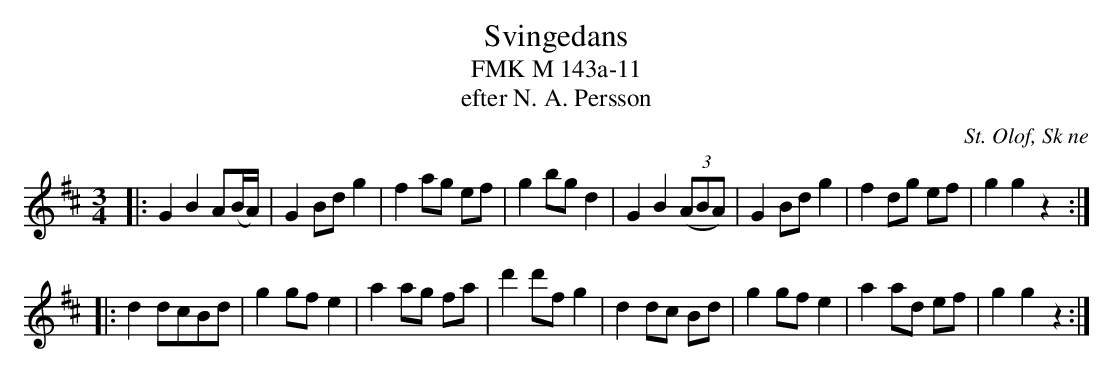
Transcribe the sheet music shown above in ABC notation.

X:1
T:Svingedans
T:FMK M 143a-11
T:efter N. A. Persson
O:St. Olof, Sk ne
M:3/4
L:1/8
Q:1/4=108
K:D
|: G2 B2 A(B/A/) | G2 Bd g2 | f2 ag ef | g2 bg d2 | G2 B2 ((3ABA) | G2 Bd g2 | f2 dg ef | g2 g2 z2 :|
|: d2 dcBd | g2 gf e2 | a2 ag fa | d'2 d'f g2 | d2 dc Bd | g2 gf e2 | a2 ad ef | g2 g2 z2 :|
